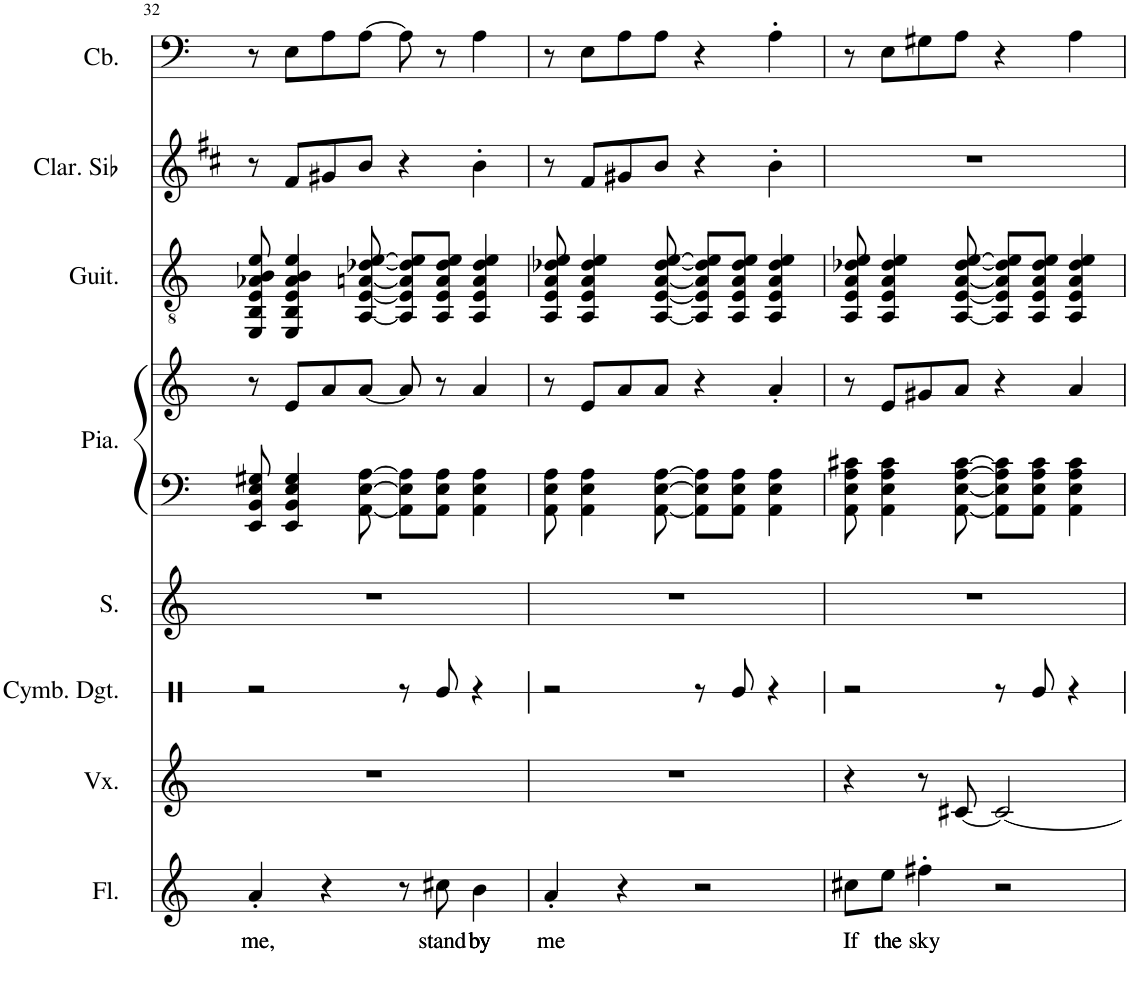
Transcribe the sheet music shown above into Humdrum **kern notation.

**kern	**text	**kern	**kern	**kern	**kern	**kern	**kern	**kern	**kern
*part8	*part8	*part7	*part6	*part5	*part4	*part4	*part3	*part2	*part1
*staff9	*staff9	*staff8	*staff7	*staff6	*staff5	*staff4	*staff3	*staff2	*staff1
*I"Flûte	*	*I"Voix, Voice Ohh	*I"Cymbales à doigts, Percusión	*I"Soprano, Voice Ahh	*I"Piano	*	*I"Guitare classique	*I"Clarinette en Sib	*I"Contrebasse
*I'Fl.	*	*I'Vx.	*I'Cymb. Dgt.	*I'S.	*I'Pia.	*	*I'Guit.	*I'Clar. Sib	*I'Cb.
!!LO:PB:g=z
*clefG2	*	*clefG2	*clefX	*clefG2	*clefF4	*clefG2	*clefGv2	*clefG2	*clefF4
*	*	*	*	*	*	*	*	*Trd1c2	*Trd7c12
*k[]	*	*k[]	*k[]	*k[]	*k[]	*k[]	*k[]	*k[f#c#]	*k[]
*M4/4	*	*M4/4	*M4/4	*M4/4	*M4/4	*M4/4	*M4/4	*M4/4	*M4/4
=32	=32	=32	=32	=32	=32	=32	=32	=32	=32
!	!LO:LY:b	!	!	!	!	!	!	!	!
4a'/	me,	1r	2r	1r	8EE/ 8BB/ 8E/ 8G#X/	8r	8EE/ 8BB/ 8E/ 8A-X/ 8B/ 8e/	8r	8r
.	.	.	.	.	4EE/ 4BB/ 4E/ 4G#/	8e/L	4EE/ 4BB/ 4E/ 4A-/ 4B/ 4e/	8f#/L	8E\L
4r	.	.	.	.	.	8a/	.	8g#X/	8A\
.	.	.	.	.	[8AA\ [8E\ [8A\	[8a/J	[8AA/ [8E/ [8An/ [8d-X/ [8e/	8b/J	[8A\J
8r	.	.	8r	.	8AA\] 8E\] 8A\]L	8a/]	8AA/] 8E/] 8A/] 8d-/] 8e/]L	4r	8A\]
!	!LO:LY:b	!	!	!	!	!	!	!	!
8cc#X\	stand	.	8Re/	.	8AA\ 8E\ 8A\J	8r	8AA/ 8E/ 8A/ 8d-/ 8e/J	.	8r
!	!LO:LY:b	!	!	!	!	!	!	!	!
4b\	by	.	4r	.	4AA\ 4E\ 4A\	4a/	4AA/ 4E/ 4A/ 4d-/ 4e/	4b'\	4A\
=33	=33	=33	=33	=33	=33	=33	=33	=33	=33
!	!LO:LY:b	!	!	!	!	!	!	!	!
4a'/	me	1r	2r	1r	8AA\ 8E\ 8A\	8r	8AA/ 8E/ 8A/ 8d-X/ 8e/	8r	8r
.	.	.	.	.	4AA\ 4E\ 4A\	8e/L	4AA/ 4E/ 4A/ 4d-/ 4e/	8f#/L	8E\L
4r	.	.	.	.	.	8a/	.	8g#X/	8A\
.	.	.	.	.	[8AA\ [8E\ [8A\	8a/J	[8AA/ [8E/ [8A/ [8d-/ [8e/	8b/J	8A\J
2r	.	.	8r	.	8AA\] 8E\] 8A\]L	4r	8AA/] 8E/] 8A/] 8d-/] 8e/]L	4r	4r
.	.	.	8Re/	.	8AA\ 8E\ 8A\J	.	8AA/ 8E/ 8A/ 8d-/ 8e/J	.	.
.	.	.	4r	.	4AA\ 4E\ 4A\	4a'/	4AA/ 4E/ 4A/ 4d-/ 4e/	4b'\	4A'\
=34	=34	=34	=34	=34	=34	=34	=34	=34	=34
!	!LO:LY:b	!	!	!	!	!	!	!	!
8cc#X\L	If	4r	2r	1r	8AA\ 8E\ 8A\ 8c#X\	8r	8AA/ 8E/ 8A/ 8d-X/ 8e/	1r	8r
!	!LO:LY:b	!	!	!	!	!	!	!	!
8ee\J	the	.	.	.	4AA\ 4E\ 4A\ 4c#\	8e/L	4AA/ 4E/ 4A/ 4d-/ 4e/	.	8E\L
!	!LO:LY:b	!	!	!	!	!	!	!	!
4ff#X'\	sky	8r	.	.	.	8g#X/	.	.	8G#X\
.	.	[8c#X/	.	.	[8AA\ [8E\ [8A\ [8c#\	8a/J	[8AA/ [8E/ [8A/ [8d-/ [8e/	.	8A\J
2r	.	2c#/_	8r	.	8AA\] 8E\] 8A\] 8c#\]L	4r	8AA/] 8E/] 8A/] 8d-/] 8e/]L	.	4r
.	.	.	8Re/	.	8AA\ 8E\ 8A\ 8c#\J	.	8AA/ 8E/ 8A/ 8d-/ 8e/J	.	.
.	.	.	4r	.	4AA\ 4E\ 4A\ 4c#\	4a/	4AA/ 4E/ 4A/ 4d-/ 4e/	.	4A\
=	=	=	=	=	=	=	=	=	=
*-	*-	*-	*-	*-	*-	*-	*-	*-	*-
